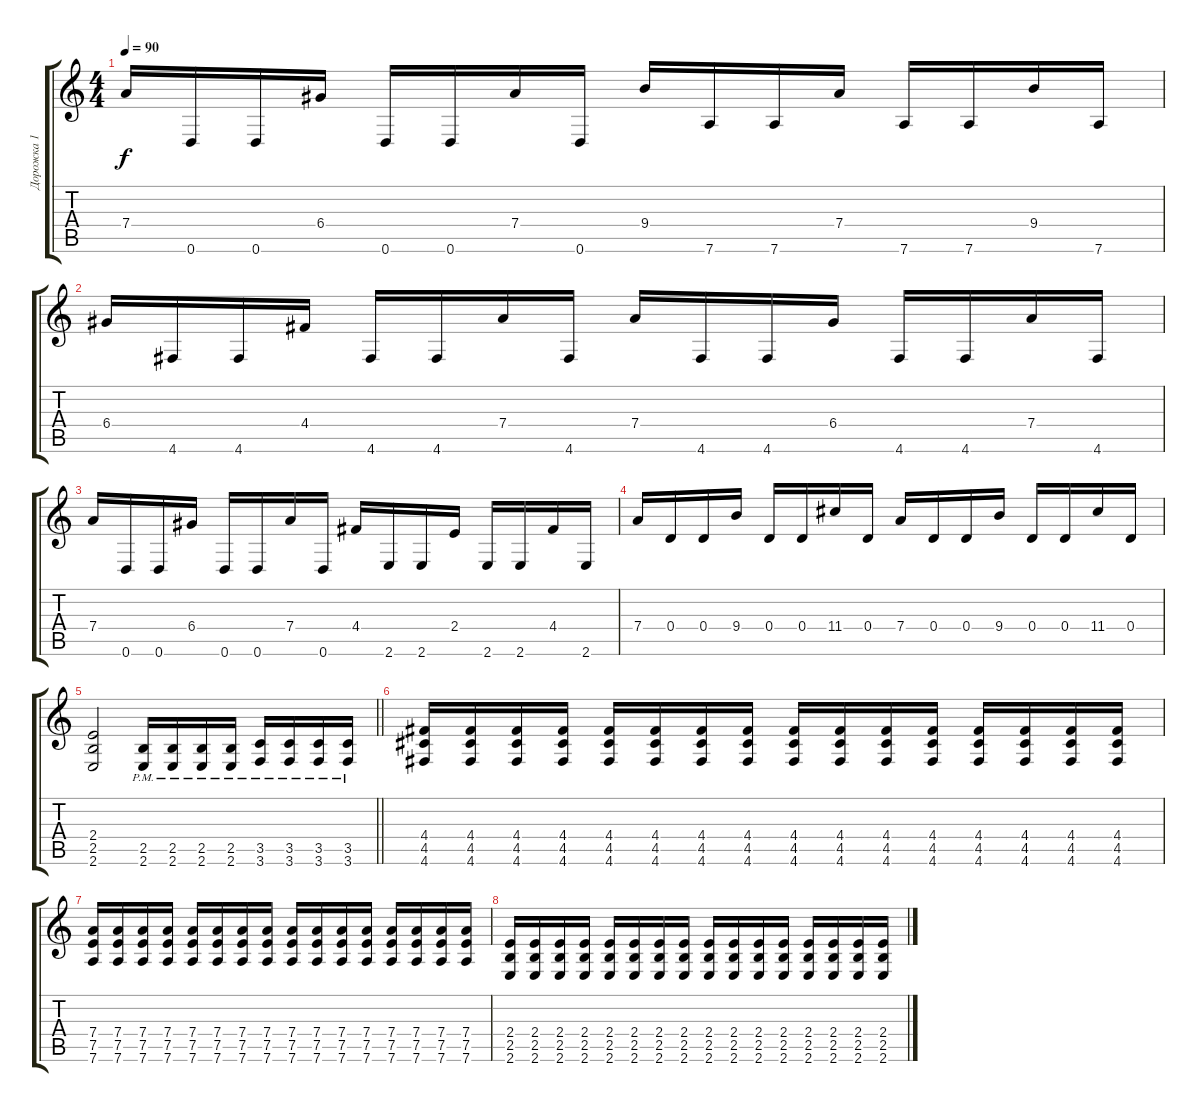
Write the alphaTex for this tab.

\track ("Дорожка 1" "Дорожка 1") {instrument distortionguitar}
\staff {score tabs}
\tuning (E4 B3 G3 D3 A2 D2) {hide}
\ts (4 4)
\tempo 90
\clef g2
\ks c
7.4.16{dy f} 0.6.16 0.6.16 6.4.16 0.6.16 0.6.16 7.4.16 0.6.16 9.4.16 7.6.16 7.6.16 7.4.16 7.6.16 7.6.16 9.4.16 7.6.16 |
6.4.16 4.6.16 4.6.16 4.4.16 4.6.16 4.6.16 7.4.16 4.6.16 7.4.16 4.6.16 4.6.16 6.4.16 4.6.16 4.6.16 7.4.16 4.6.16 |
7.4.16 0.6.16 0.6.16 6.4.16 0.6.16 0.6.16 7.4.16 0.6.16 4.4.16 2.6.16 2.6.16 2.4.16 2.6.16 2.6.16 4.4.16 2.6.16 |
7.4.16 0.4.16 0.4.16 9.4.16 0.4.16 0.4.16 11.4.16 0.4.16 7.4.16 0.4.16 0.4.16 9.4.16 0.4.16 0.4.16 11.4.16 0.4.16 |
\barLineRight lightlight
(2.4 2.5 2.6).2 (2.5{pm} 2.6{pm}).16 (2.5{pm} 2.6{pm}).16 (2.5{pm} 2.6{pm}).16 (2.5{pm} 2.6{pm}).16 (3.5{pm} 3.6{pm}).16 (3.5{pm} 3.6{pm}).16 (3.5{pm} 3.6{pm}).16 (3.5{pm} 3.6{pm}).16 |
(4.4 4.5 4.6).16 (4.4 4.5 4.6).16 (4.4 4.5 4.6).16 (4.4 4.5 4.6).16 (4.4 4.5 4.6).16 (4.4 4.5 4.6).16 (4.4 4.5 4.6).16 (4.4 4.5 4.6).16 (4.4 4.5 4.6).16 (4.4 4.5 4.6).16 (4.4 4.5 4.6).16 (4.4 4.5 4.6).16 (4.4 4.5 4.6).16 (4.4 4.5 4.6).16 (4.4 4.5 4.6).16 (4.4 4.5 4.6).16 |
(7.4 7.5 7.6).16 (7.4 7.5 7.6).16 (7.4 7.5 7.6).16 (7.4 7.5 7.6).16 (7.4 7.5 7.6).16 (7.4 7.5 7.6).16 (7.4 7.5 7.6).16 (7.4 7.5 7.6).16 (7.4 7.5 7.6).16 (7.4 7.5 7.6).16 (7.4 7.5 7.6).16 (7.4 7.5 7.6).16 (7.4 7.5 7.6).16 (7.4 7.5 7.6).16 (7.4 7.5 7.6).16 (7.4 7.5 7.6).16 |
(2.4 2.5 2.6).16 (2.4 2.5 2.6).16 (2.4 2.5 2.6).16 (2.4 2.5 2.6).16 (2.4 2.5 2.6).16 (2.4 2.5 2.6).16 (2.4 2.5 2.6).16 (2.4 2.5 2.6).16 (2.4 2.5 2.6).16 (2.4 2.5 2.6).16 (2.4 2.5 2.6).16 (2.4 2.5 2.6).16 (2.4 2.5 2.6).16 (2.4 2.5 2.6).16 (2.4 2.5 2.6).16 (2.4 2.5 2.6).16
